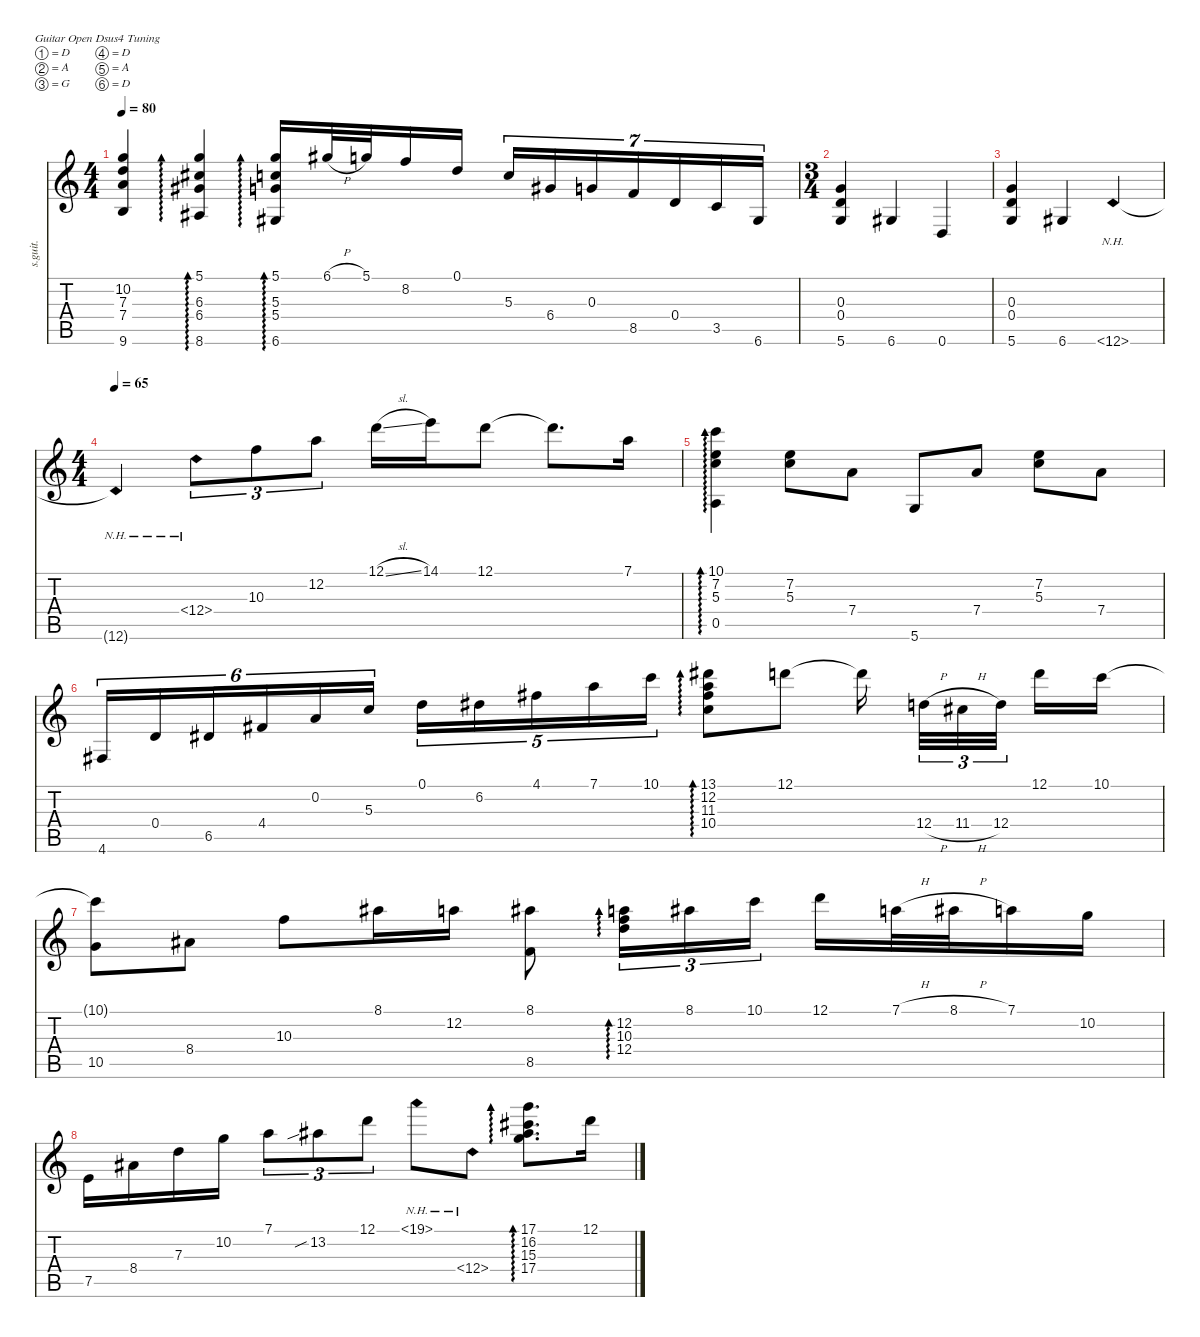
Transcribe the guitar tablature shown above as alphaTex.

\defaultSystemsLayout 4
\hideDynamics
\bracketExtendMode nobrackets
\track ("Steel Guitar" "s.guit.") {instrument acousticguitarsteel}
\staff {score tabs}
\tuning (D4 A3 G3 D3 A2 D2)
\ts (4 4)
\beaming (8 2 2 2 2)
\tempo 80
\clef g2
\ks c
(10.2 9.6 7.4 7.3).4{dy mf beam Up} (5.1 6.3{acc #} 6.4{acc #} 8.6{acc #}).4{ad 0 beam Up} (5.1 5.3 5.4 6.6{acc #}).16{ad 0 beam Up} 6.1{h acc #}.32{beam Up} 5.1.32{beam Up} 8.2.16{beam Up} 0.1.16{beam Up} 5.3.16{tu (7 4) beam Up} 6.4{acc #}.16{tu (7 4) beam Up} 0.3.16{tu (7 4) beam Up} 8.5.16{tu (7 4) beam Up} 0.4.16{tu (7 4) beam Up} 3.5.16{tu (7 4) beam Up} 6.6{acc #}.16{tu (7 4) beam Up} |
\ts (3 4)
\beaming (8 2 2 2)
(0.3 0.4 5.6).4{beam Up} 6.6{acc #}.4{beam Up} 0.6.4{beam Up} |
(5.6 0.3 0.4).4{beam Up} 6.6{acc #}.4{beam Up} 12.6{nh}.4{beam Up} |
\ts (4 4)
\beaming (8 2 2 2 2)
\tempo 65
12.6{nh t}.4{beam Up} 12.4{nh}.8{tu (3 2) beam Down} 10.3.8{tu (3 2) beam Down} 12.2.8{tu (3 2) beam Down} 12.1{sl}.16{beam Down} 14.1.16{beam Down} 12.1.8{beam Down} 12.1{t}.8{d beam Down} 7.1.16{beam Down} |
(10.1 7.2 5.3 0.5).4{ad 0 beam Down} (7.2 5.3).8{beam Down} 7.4.8{beam Down} 5.6.8{beam Up} 7.4.8{beam Up} (5.3 7.2).8{beam Down} 7.4.8{beam Down} |
4.6{acc #}.16{tu (6 4) beam Up} 0.4.16{tu (6 4) beam Up} 6.5{acc #}.16{tu (6 4) beam Up} 4.4{acc #}.16{tu (6 4) beam Up} 0.2.16{tu (6 4) beam Up} 5.3.16{tu (6 4) beam Up} 0.1.16{tu (5 4) beam Down} 6.2{acc #}.16{tu (5 4) beam Down} 4.1{acc #}.16{tu (5 4) beam Down} 7.1.16{tu (5 4) beam Down} 10.1.16{tu (5 4) beam Down} (13.1{acc #} 12.2 11.3{acc #} 10.4).8{ad 0 beam Down} 12.1.8{beam Down} 12.1{t}.16{beam Down} 12.4{h}.32{tu (3 2) beam Down} 11.4{h acc #}.32{tu (3 2) beam Down} 12.4.32{tu (3 2) beam Down} 12.1.16{beam Down} 10.1.16{beam Down} |
(10.1{t} 10.5).8{beam Down} 8.4{acc #}.8{beam Down} 10.3.8{beam Down} 8.1{acc #}.16{beam Down} 12.2.16{beam Down} (8.1{acc #} 8.5).8{beam Down} (12.2 10.3 12.4).16{tu (3 2) ad 0 beam Down} 8.1{acc #}.16{tu (3 2) beam Down} 10.1.16{tu (3 2) beam Down} 12.1.16{beam Down} 7.1{h}.32{beam Down} 8.1{h acc #}.32{beam Down} 7.1.16{beam Down} 10.2.16{beam Down} |
7.5.16{beam Down} 8.4{acc #}.16{beam Down} 7.3.16{beam Down} 10.2.16{beam Down} 7.1.8{tu (3 2) beam Down} 13.2{sib acc #}.8{tu (3 2) beam Down} 12.1.8{tu (3 2) beam Down} 19.1{nh}.8{beam Down} 12.4{nh}.8{beam Down} (17.1 16.2{acc #} 15.3{acc #} 17.4).8{d ad 0 beam Down} 12.1.16{beam Down}
